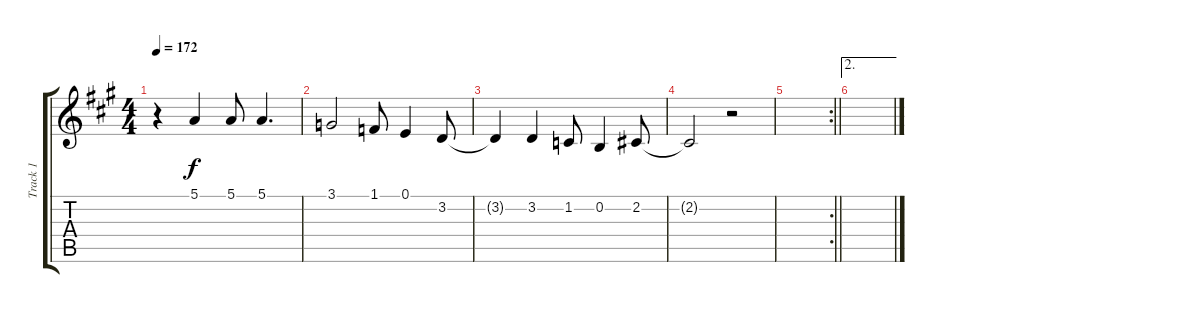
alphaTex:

\track ("Track 1" "Track 1") {instrument tenorsax}
\staff {score tabs}
\tuning (E4 B3 G3 D3 A2 E2) {hide}
\ts (4 4)
\tempo 172
\clef g2
\ks a
r.4{dy f} 5.1.4 5.1.8 5.1.4{d} |
3.1.2 1.1.8 0.1.4 3.2.8 |
3.2{t}.4 3.2.4 1.2.8 0.2.4 2.2.8 |
2.2{t}.2 r.2 |
\rc 2
\barLineRight lightlight
|
\ae 2
